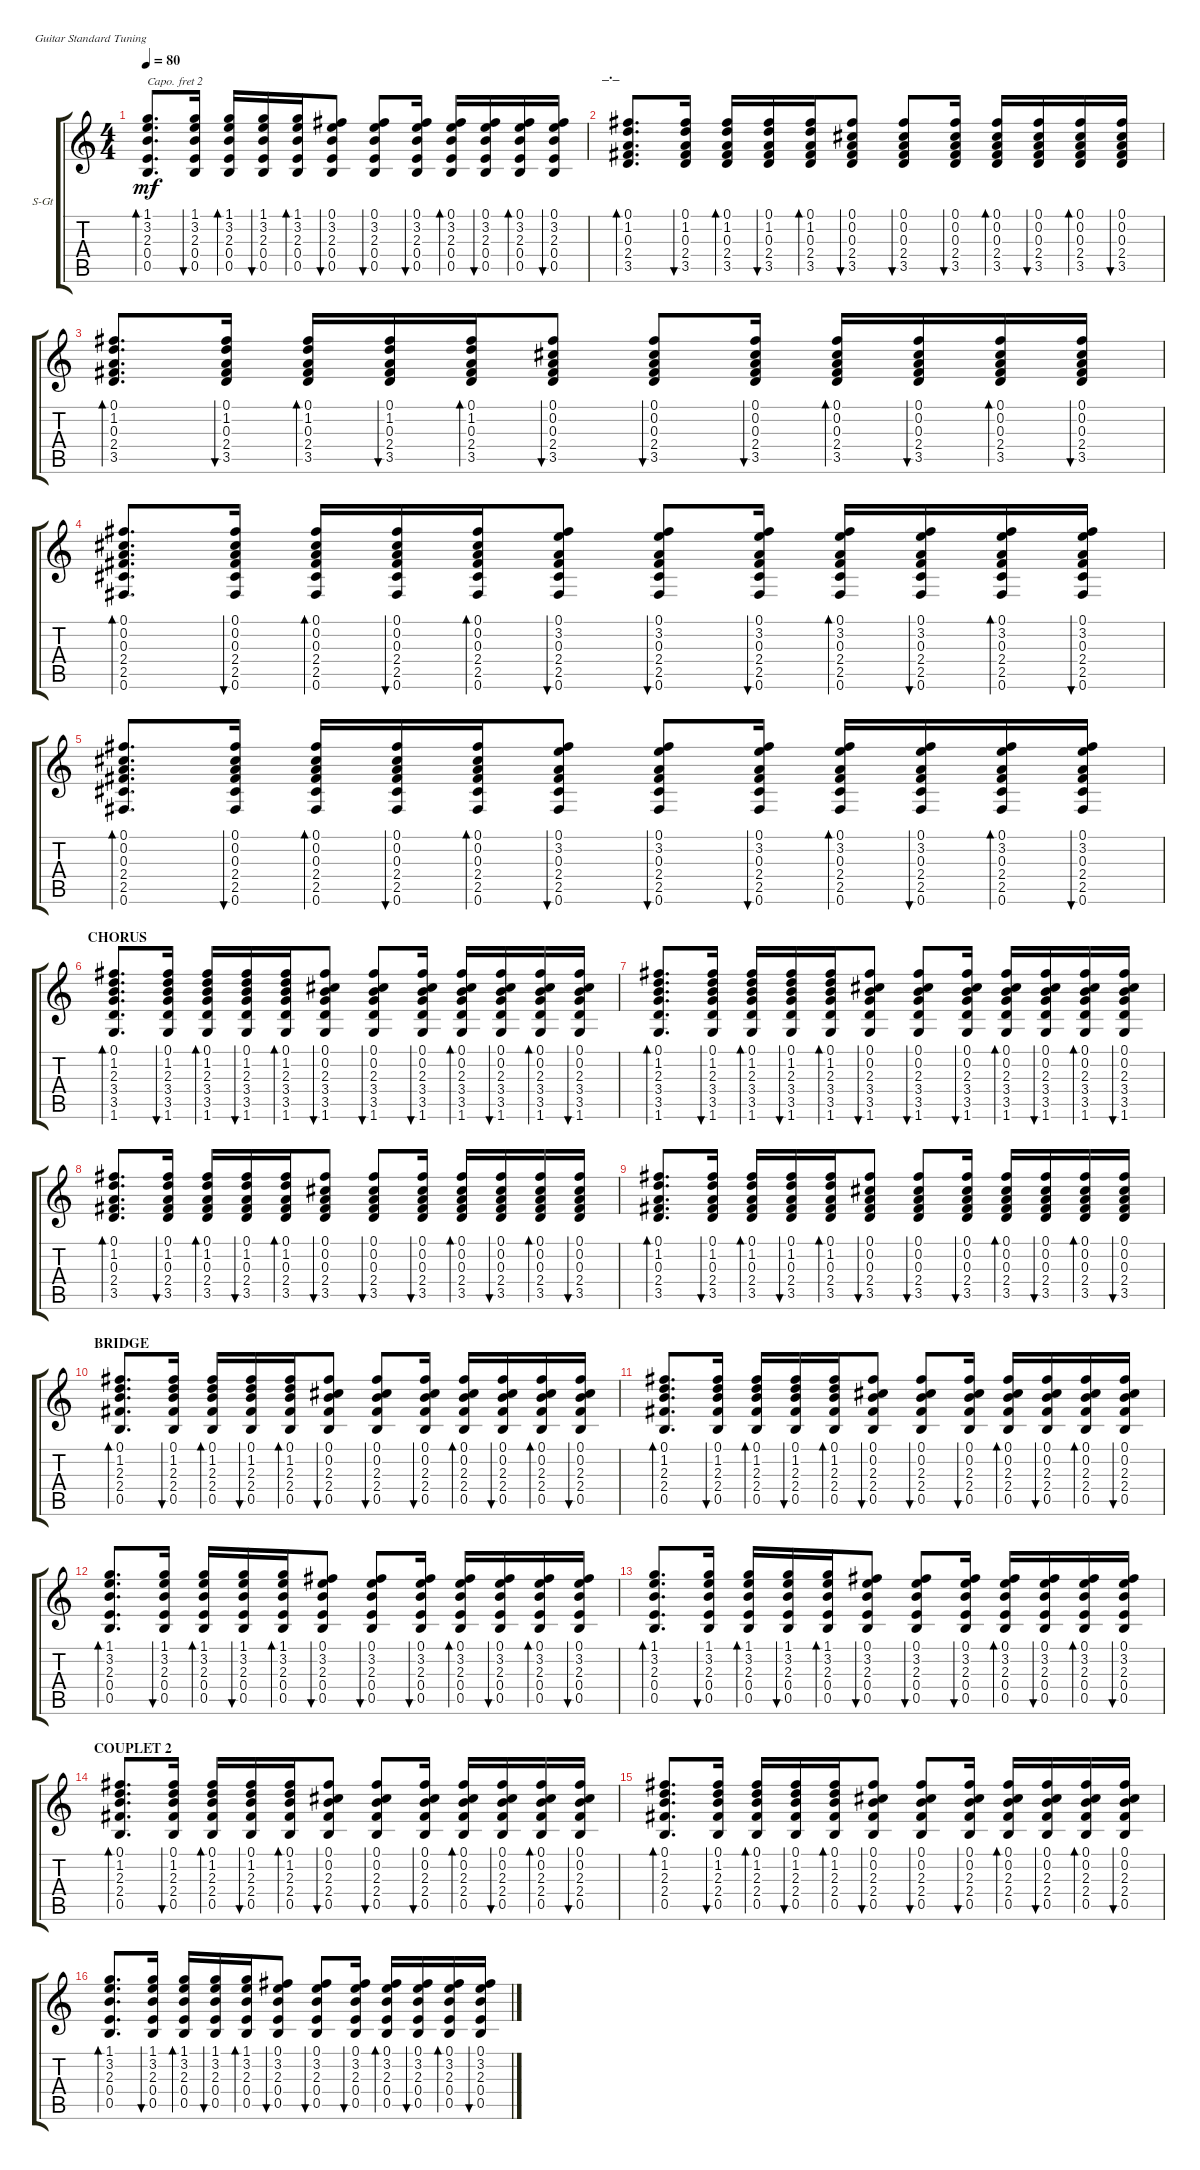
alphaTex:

\defaultSystemsLayout 4
\bracketExtendMode groupsimilarinstruments
\firstSystemTrackNameOrientation horizontal
\otherSystemsTrackNameOrientation horizontal
\track ("Steel Guitar" "S-Gt") {instrument acousticguitarsteel}
\staff {score tabs}
\capo 2
\tuning (E4 B3 G3 D3 A2 E2)
\ts (4 4)
\tempo 80
\clef g2
\ks aminor
(0.5 0.4 2.3 3.2 1.1).8{d bd 30 dy mf} (0.5 0.4 2.3 3.2 1.1).16{bu 30} (0.5 0.4 2.3 3.2 1.1).16{bd 30} (0.5 0.4 2.3 3.2 1.1).16{bu 30} (0.5 0.4 2.3 3.2 1.1).16{bd 30} (0.5 0.4 2.3 3.2 0.1).8{bu 30} (0.5 0.4 2.3 3.2 0.1).8{bu 30} (0.5 0.4 2.3 3.2 0.1).16{bu 30} (0.5 0.4 2.3 3.2 0.1).16{bd 30} (0.5 0.4 2.3 3.2 0.1).16{bu 30} (0.5 0.4 2.3 3.2 0.1).16{bd 30} (0.5 0.4 2.3 3.2 0.1).16{bu 30} |
\section ("" "_._")
(3.5 2.4 0.3 1.2 0.1).8{d bd 30} (3.5 2.4 0.3 1.2 0.1).16{bu 30} (3.5 2.4 0.3 1.2 0.1).16{bd 30} (3.5 2.4 0.3 1.2 0.1).16{bu 30} (3.5 2.4 0.3 1.2 0.1).16{bd 30} (3.5 2.4 0.3 0.2 0.1).8{bu 30} (3.5 2.4 0.3 0.2 0.1).8{bu 30} (3.5 2.4 0.3 0.2 0.1).16{bu 30} (3.5 2.4 0.3 0.2 0.1).16{bd 30} (3.5 2.4 0.3 0.2 0.1).16{bu 30} (3.5 2.4 0.3 0.2 0.1).16{bd 30} (3.5 2.4 0.3 0.2 0.1).16{bu 30} |
(3.5 2.4 0.3 1.2 0.1).8{d bd 30} (3.5 2.4 0.3 1.2 0.1).16{bu 30} (3.5 2.4 0.3 1.2 0.1).16{bd 30} (3.5 2.4 0.3 1.2 0.1).16{bu 30} (3.5 2.4 0.3 1.2 0.1).16{bd 30} (3.5 2.4 0.3 0.2 0.1).8{bu 30} (3.5 2.4 0.3 0.2 0.1).8{bu 30} (3.5 2.4 0.3 0.2 0.1).16{bu 30} (3.5 2.4 0.3 0.2 0.1).16{bd 30} (3.5 2.4 0.3 0.2 0.1).16{bu 30} (3.5 2.4 0.3 0.2 0.1).16{bd 30} (3.5 2.4 0.3 0.2 0.1).16{bu 30} |
(2.5 2.4 0.3 0.2 0.1 0.6).8{d bd 30} (2.5 2.4 0.3 0.2 0.1 0.6).16{bu 30} (2.5 2.4 0.3 0.2 0.1 0.6).16{bd 30} (2.5 2.4 0.3 0.2 0.1 0.6).16{bu 30} (2.5 2.4 0.3 0.2 0.1 0.6).16{bd 30} (2.5 2.4 0.3 3.2 0.1 0.6).8{bu 30} (2.5 2.4 0.3 3.2 0.1 0.6).8{bu 30} (2.5 2.4 0.3 3.2 0.1 0.6).16{bu 30} (2.5 2.4 0.3 3.2 0.1 0.6).16{bd 30} (2.5 2.4 0.3 3.2 0.1 0.6).16{bu 30} (2.5 2.4 0.3 3.2 0.1 0.6).16{bd 30} (2.5 2.4 0.3 3.2 0.1 0.6).16{bu 30} |
(2.5 2.4 0.3 0.2 0.1 0.6).8{d bd 30} (2.5 2.4 0.3 0.2 0.1 0.6).16{bu 30} (2.5 2.4 0.3 0.2 0.1 0.6).16{bd 30} (2.5 2.4 0.3 0.2 0.1 0.6).16{bu 30} (2.5 2.4 0.3 0.2 0.1 0.6).16{bd 30} (2.5 2.4 0.3 3.2 0.1 0.6).8{bu 30} (2.5 2.4 0.3 3.2 0.1 0.6).8{bu 30} (2.5 2.4 0.3 3.2 0.1 0.6).16{bu 30} (2.5 2.4 0.3 3.2 0.1 0.6).16{bd 30} (2.5 2.4 0.3 3.2 0.1 0.6).16{bu 30} (2.5 2.4 0.3 3.2 0.1 0.6).16{bd 30} (2.5 2.4 0.3 3.2 0.1 0.6).16{bu 30} |
\section ("" "CHORUS")
(3.5 3.4 2.3 1.2 0.1 1.6).8{d bd 30} (3.5 3.4 2.3 1.2 0.1 1.6).16{bu 30} (3.5 3.4 2.3 1.2 0.1 1.6).16{bd 30} (3.5 3.4 2.3 1.2 0.1 1.6).16{bu 30} (3.5 3.4 2.3 1.2 0.1 1.6).16{bd 30} (3.5 3.4 2.3 0.2 0.1 1.6).8{bu 30} (3.5 3.4 2.3 0.2 0.1 1.6).8{bu 30} (3.5 3.4 2.3 0.2 0.1 1.6).16{bu 30} (3.5 3.4 2.3 0.2 0.1 1.6).16{bd 30} (3.5 3.4 2.3 0.2 0.1 1.6).16{bu 30} (3.5 3.4 2.3 0.2 0.1 1.6).16{bd 30} (3.5 3.4 2.3 0.2 0.1 1.6).16{bu 30} |
(3.5 3.4 2.3 1.2 0.1 1.6).8{d bd 30} (3.5 3.4 2.3 1.2 0.1 1.6).16{bu 30} (3.5 3.4 2.3 1.2 0.1 1.6).16{bd 30} (3.5 3.4 2.3 1.2 0.1 1.6).16{bu 30} (3.5 3.4 2.3 1.2 0.1 1.6).16{bd 30} (3.5 3.4 2.3 0.2 0.1 1.6).8{bu 30} (3.5 3.4 2.3 0.2 0.1 1.6).8{bu 30} (3.5 3.4 2.3 0.2 0.1 1.6).16{bu 30} (3.5 3.4 2.3 0.2 0.1 1.6).16{bd 30} (3.5 3.4 2.3 0.2 0.1 1.6).16{bu 30} (3.5 3.4 2.3 0.2 0.1 1.6).16{bd 30} (3.5 3.4 2.3 0.2 0.1 1.6).16{bu 30} |
(3.5 2.4 0.3 1.2 0.1).8{d bd 30} (3.5 2.4 0.3 1.2 0.1).16{bu 30} (3.5 2.4 0.3 1.2 0.1).16{bd 30} (3.5 2.4 0.3 1.2 0.1).16{bu 30} (3.5 2.4 0.3 1.2 0.1).16{bd 30} (3.5 2.4 0.3 0.2 0.1).8{bu 30} (3.5 2.4 0.3 0.2 0.1).8{bu 30} (3.5 2.4 0.3 0.2 0.1).16{bu 30} (3.5 2.4 0.3 0.2 0.1).16{bd 30} (3.5 2.4 0.3 0.2 0.1).16{bu 30} (3.5 2.4 0.3 0.2 0.1).16{bd 30} (3.5 2.4 0.3 0.2 0.1).16{bu 30} |
(3.5 2.4 0.3 1.2 0.1).8{d bd 30} (3.5 2.4 0.3 1.2 0.1).16{bu 30} (3.5 2.4 0.3 1.2 0.1).16{bd 30} (3.5 2.4 0.3 1.2 0.1).16{bu 30} (3.5 2.4 0.3 1.2 0.1).16{bd 30} (3.5 2.4 0.3 0.2 0.1).8{bu 30} (3.5 2.4 0.3 0.2 0.1).8{bu 30} (3.5 2.4 0.3 0.2 0.1).16{bu 30} (3.5 2.4 0.3 0.2 0.1).16{bd 30} (3.5 2.4 0.3 0.2 0.1).16{bu 30} (3.5 2.4 0.3 0.2 0.1).16{bd 30} (3.5 2.4 0.3 0.2 0.1).16{bu 30} |
\section ("" "BRIDGE")
(0.5 2.4 2.3 1.2 0.1).8{d bd 30} (0.5 2.4 2.3 1.2 0.1).16{bu 30} (0.5 2.4 2.3 1.2 0.1).16{bd 30} (0.5 2.4 2.3 1.2 0.1).16{bu 30} (0.5 2.4 2.3 1.2 0.1).16{bd 30} (0.5 2.4 2.3 0.2 0.1).8{bu 30} (0.5 2.4 2.3 0.2 0.1).8{bu 30} (0.5 2.4 2.3 0.2 0.1).16{bu 30} (0.5 2.4 2.3 0.2 0.1).16{bd 30} (0.5 2.4 2.3 0.2 0.1).16{bu 30} (0.5 2.4 2.3 0.2 0.1).16{bd 30} (0.5 2.4 2.3 0.2 0.1).16{bu 30} |
(0.5 2.4 2.3 1.2 0.1).8{d bd 30} (0.5 2.4 2.3 1.2 0.1).16{bu 30} (0.5 2.4 2.3 1.2 0.1).16{bd 30} (0.5 2.4 2.3 1.2 0.1).16{bu 30} (0.5 2.4 2.3 1.2 0.1).16{bd 30} (0.5 2.4 2.3 0.2 0.1).8{bu 30} (0.5 2.4 2.3 0.2 0.1).8{bu 30} (0.5 2.4 2.3 0.2 0.1).16{bu 30} (0.5 2.4 2.3 0.2 0.1).16{bd 30} (0.5 2.4 2.3 0.2 0.1).16{bu 30} (0.5 2.4 2.3 0.2 0.1).16{bd 30} (0.5 2.4 2.3 0.2 0.1).16{bu 30} |
(0.5 0.4 2.3 3.2 1.1).8{d bd 30} (0.5 0.4 2.3 3.2 1.1).16{bu 30} (0.5 0.4 2.3 3.2 1.1).16{bd 30} (0.5 0.4 2.3 3.2 1.1).16{bu 30} (0.5 0.4 2.3 3.2 1.1).16{bd 30} (0.5 0.4 2.3 3.2 0.1).8{bu 30} (0.5 0.4 2.3 3.2 0.1).8{bu 30} (0.5 0.4 2.3 3.2 0.1).16{bu 30} (0.5 0.4 2.3 3.2 0.1).16{bd 30} (0.5 0.4 2.3 3.2 0.1).16{bu 30} (0.5 0.4 2.3 3.2 0.1).16{bd 30} (0.5 0.4 2.3 3.2 0.1).16{bu 30} |
(0.5 0.4 2.3 3.2 1.1).8{d bd 30} (0.5 0.4 2.3 3.2 1.1).16{bu 30} (0.5 0.4 2.3 3.2 1.1).16{bd 30} (0.5 0.4 2.3 3.2 1.1).16{bu 30} (0.5 0.4 2.3 3.2 1.1).16{bd 30} (0.5 0.4 2.3 3.2 0.1).8{bu 30} (0.5 0.4 2.3 3.2 0.1).8{bu 30} (0.5 0.4 2.3 3.2 0.1).16{bu 30} (0.5 0.4 2.3 3.2 0.1).16{bd 30} (0.5 0.4 2.3 3.2 0.1).16{bu 30} (0.5 0.4 2.3 3.2 0.1).16{bd 30} (0.5 0.4 2.3 3.2 0.1).16{bu 30} |
\section ("" "COUPLET 2")
(0.5 2.4 2.3 1.2 0.1).8{d bd 30} (0.5 2.4 2.3 1.2 0.1).16{bu 30} (0.5 2.4 2.3 1.2 0.1).16{bd 30} (0.5 2.4 2.3 1.2 0.1).16{bu 30} (0.5 2.4 2.3 1.2 0.1).16{bd 30} (0.5 2.4 2.3 0.2 0.1).8{bu 30} (0.5 2.4 2.3 0.2 0.1).8{bu 30} (0.5 2.4 2.3 0.2 0.1).16{bu 30} (0.5 2.4 2.3 0.2 0.1).16{bd 30} (0.5 2.4 2.3 0.2 0.1).16{bu 30} (0.5 2.4 2.3 0.2 0.1).16{bd 30} (0.5 2.4 2.3 0.2 0.1).16{bu 30} |
(0.5 2.4 2.3 1.2 0.1).8{d bd 30} (0.5 2.4 2.3 1.2 0.1).16{bu 30} (0.5 2.4 2.3 1.2 0.1).16{bd 30} (0.5 2.4 2.3 1.2 0.1).16{bu 30} (0.5 2.4 2.3 1.2 0.1).16{bd 30} (0.5 2.4 2.3 0.2 0.1).8{bu 30} (0.5 2.4 2.3 0.2 0.1).8{bu 30} (0.5 2.4 2.3 0.2 0.1).16{bu 30} (0.5 2.4 2.3 0.2 0.1).16{bd 30} (0.5 2.4 2.3 0.2 0.1).16{bu 30} (0.5 2.4 2.3 0.2 0.1).16{bd 30} (0.5 2.4 2.3 0.2 0.1).16{bu 30} |
(0.5 0.4 2.3 3.2 1.1).8{d bd 30} (0.5 0.4 2.3 3.2 1.1).16{bu 30} (0.5 0.4 2.3 3.2 1.1).16{bd 30} (0.5 0.4 2.3 3.2 1.1).16{bu 30} (0.5 0.4 2.3 3.2 1.1).16{bd 30} (0.5 0.4 2.3 3.2 0.1).8{bu 30} (0.5 0.4 2.3 3.2 0.1).8{bu 30} (0.5 0.4 2.3 3.2 0.1).16{bu 30} (0.5 0.4 2.3 3.2 0.1).16{bd 30} (0.5 0.4 2.3 3.2 0.1).16{bu 30} (0.5 0.4 2.3 3.2 0.1).16{bd 30} (0.5 0.4 2.3 3.2 0.1).16{bu 30}
